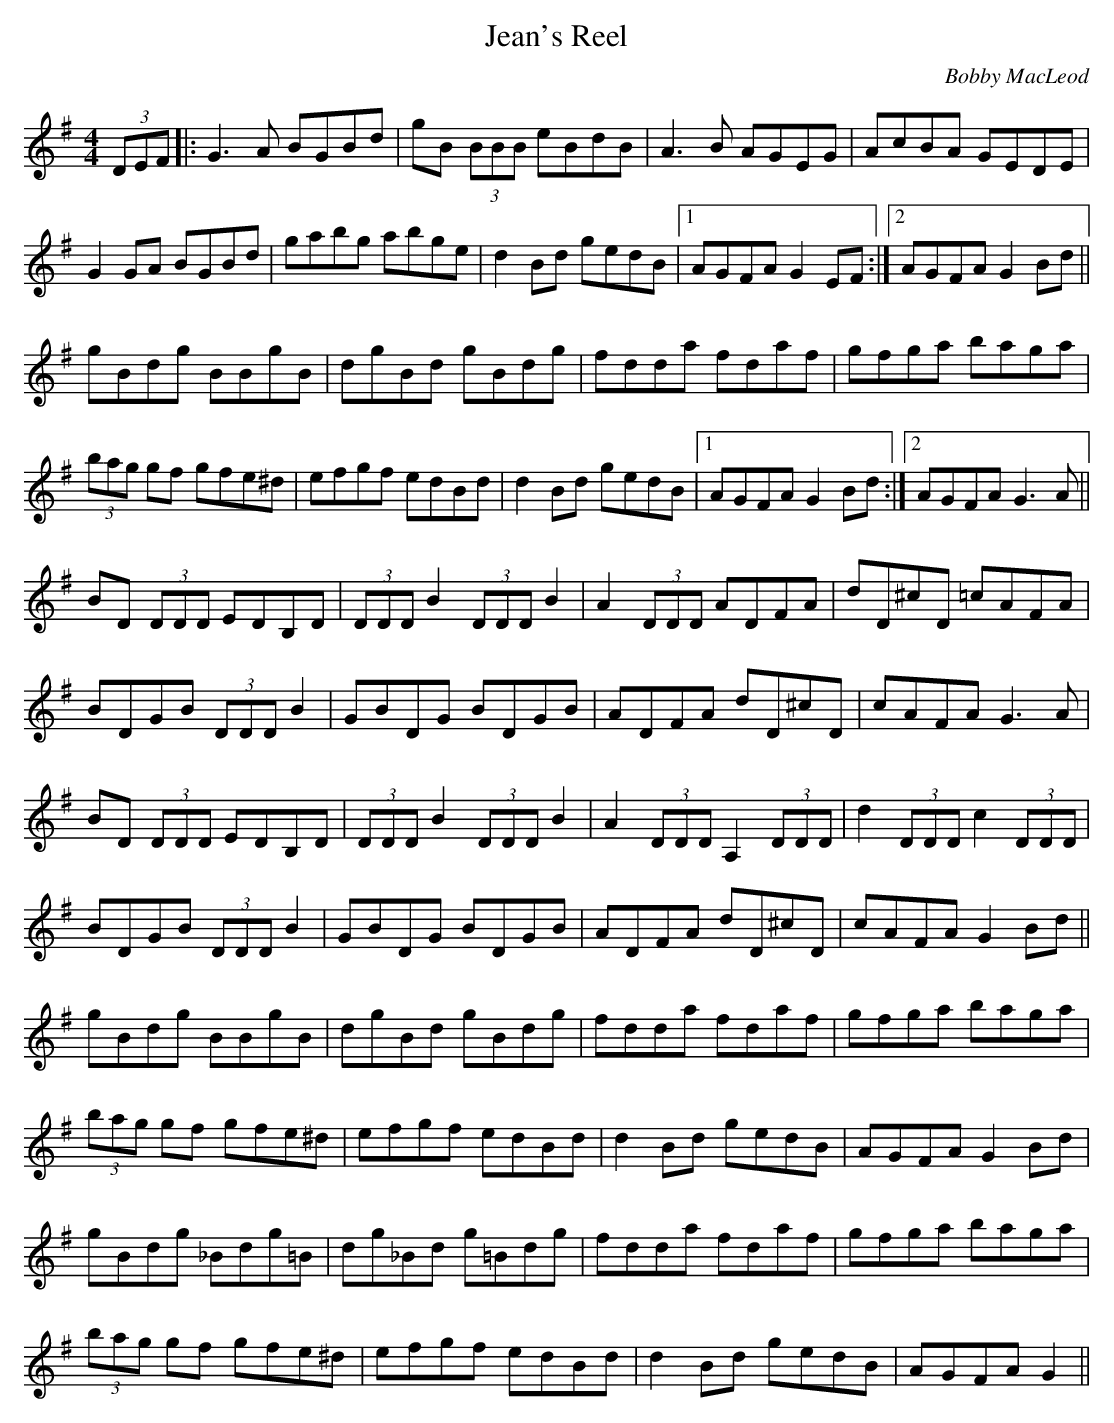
X:1
T:Jean's Reel
M:4/4
L:1/8
C:Bobby MacLeod
K:G
(3DEF|:G3A BGBd|gB (3BBB eBdB|A3B AGEG|AcBA GEDE|!
G2 GA BGBd|gabg abge|d2 Bd gedB|1AGFA G2 EF:|2AGFA G2 Bd||!
gBdg BBgB|dgBd gBdg|fdda fdaf|gfga baga|!
(3bag gf gfe^d|efgf edBd|d2 Bd gedB|1AGFA G2 Bd:|2AGFA G3A||!
BD (3DDD EDB,D|(3DDD B2 (3DDD B2|A2 (3DDD ADFA|dD^cD =cAFA|!
BDGB (3DDD B2|GBDG BDGB|ADFA dD^cD|cAFA G3A|!
BD (3DDD EDB,D|(3DDD B2 (3DDD B2|A2 (3DDD A,2 (3DDD|d2 (3DDD c2 (3DDD|!
BDGB (3DDD B2|GBDG BDGB|ADFA dD^cD|cAFA G2 Bd||!
gBdg BBgB|dgBd gBdg|fdda fdaf|gfga baga|!
(3bag gf gfe^d|efgf edBd|d2 Bd gedB|AGFA G2 Bd|!
gBdg _Bdg=B|dg_Bd g=Bdg|fdda fdaf|gfga baga|!
(3bag gf gfe^d|efgf edBd|d2 Bd gedB|AGFA G2||!
